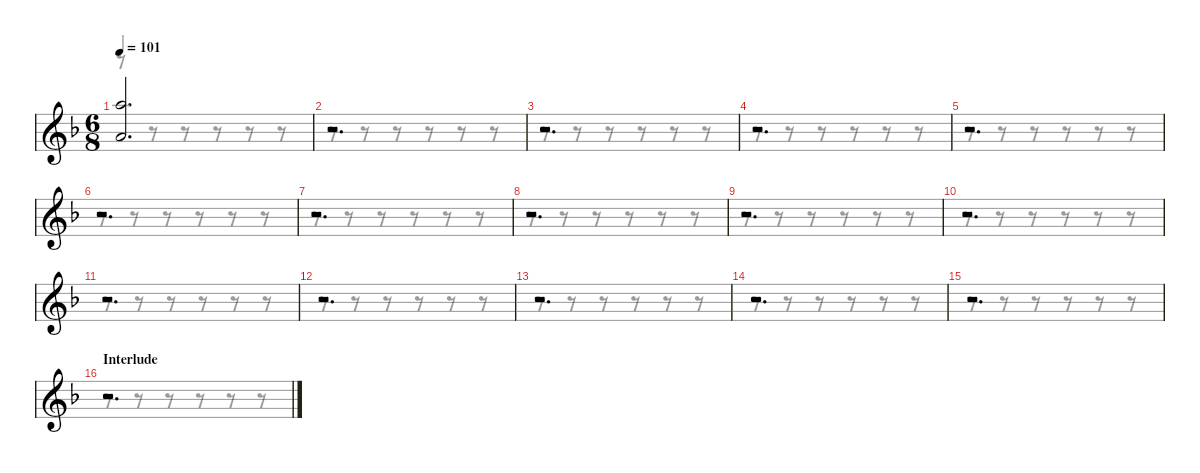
\defaultSystemsLayout 4
\hideDynamics
\bracketExtendMode nobrackets
\singleTrackTrackNamePolicy hidden
\multiTrackTrackNamePolicy hidden
\otherSystemsTrackNameOrientation horizontal
\track ("P. Wiberg (Keyboards I)" "vln.") {instrument synthstrings1}
\staff {score}
\tuning (E4 A3 F3 D3 A2 D2)
\voice
\ts (6 8)
\tempo 101
\clef g2
\ks dminor
(17.1{t acc forcenatural} 16.3{t acc forcenatural}).2{d dy f beam Up} |
r.2{d beam Up} |
r.2{d beam Up} |
r.2{d beam Up} |
r.2{d beam Up} |
r.2{d beam Up} |
r.2{d beam Up} |
r.2{d beam Up} |
r.2{d beam Up} |
r.2{d beam Up} |
r.2{d beam Up} |
r.2{d beam Up} |
r.2{d beam Up} |
r.2{d beam Up} |
r.2{d beam Up} |
\section ("" "Interlude")
r.2{d beam Up}
\voice
\clef g2
\ottava regular
\simile none
\ks dminor
r.8{dy mf beam Down} r.8{beam Down} r.8{beam Down} r.8{beam Down} r.8{beam Down} r.8{beam Down} |
r.8{beam Down} r.8{beam Down} r.8{beam Down} r.8{beam Down} r.8{beam Down} r.8{beam Down} |
r.8{beam Down} r.8{beam Down} r.8{beam Down} r.8{beam Down} r.8{beam Down} r.8{beam Down} |
r.8{beam Down} r.8{beam Down} r.8{beam Down} r.8{beam Down} r.8{beam Down} r.8{beam Down} |
r.8{beam Down} r.8{beam Down} r.8{beam Down} r.8{beam Down} r.8{beam Down} r.8{beam Down} |
r.8{beam Down} r.8{beam Down} r.8{beam Down} r.8{beam Down} r.8{beam Down} r.8{beam Down} |
r.8{beam Down} r.8{beam Down} r.8{beam Down} r.8{beam Down} r.8{beam Down} r.8{beam Down} |
r.8{beam Down} r.8{beam Down} r.8{beam Down} r.8{beam Down} r.8{beam Down} r.8{beam Down} |
r.8{beam Down} r.8{beam Down} r.8{beam Down} r.8{beam Down} r.8{beam Down} r.8{beam Down} |
r.8{beam Down} r.8{beam Down} r.8{beam Down} r.8{beam Down} r.8{beam Down} r.8{beam Down} |
r.8{beam Down} r.8{beam Down} r.8{beam Down} r.8{beam Down} r.8{beam Down} r.8{beam Down} |
r.8{beam Down} r.8{beam Down} r.8{beam Down} r.8{beam Down} r.8{beam Down} r.8{beam Down} |
r.8{beam Down} r.8{beam Down} r.8{beam Down} r.8{beam Down} r.8{beam Down} r.8{beam Down} |
r.8{beam Down} r.8{beam Down} r.8{beam Down} r.8{beam Down} r.8{beam Down} r.8{beam Down} |
r.8{beam Down} r.8{beam Down} r.8{beam Down} r.8{beam Down} r.8{beam Down} r.8{beam Down} |
r.8{beam Down} r.8{beam Down} r.8{beam Down} r.8{beam Down} r.8{beam Down} r.8{beam Down}
